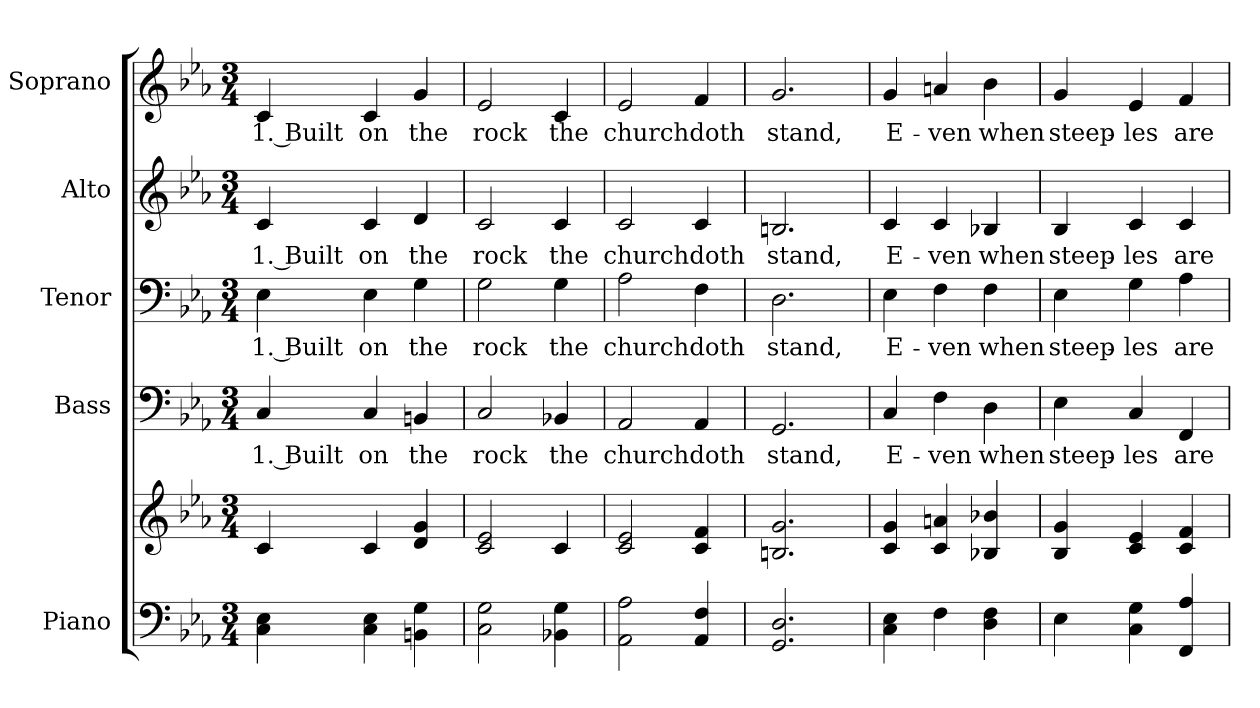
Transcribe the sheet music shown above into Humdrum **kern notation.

**kern	**kern	**kern	**text	**kern	**text	**kern	**text	**kern	**text
*part5	*part5	*part4	*part4	*part3	*part3	*part2	*part2	*part1	*part1
*staff6	*staff5	*staff4	*staff4	*staff3	*staff3	*staff2	*staff2	*staff1	*staff1
*I"Piano	*	*I"Bass	*	*I"Tenor	*	*I"Alto	*	*I"Soprano	*
*I'Pno.	*	*I'B.	*	*I'T.	*	*I'A.	*	*I'S.	*
!!LO:PB:g=z
*clefF4	*clefG2	*clefF4	*	*clefF4	*	*clefG2	*	*clefG2	*
*k[b-e-a-]	*k[b-e-a-]	*k[b-e-a-]	*	*k[b-e-a-]	*	*k[b-e-a-]	*	*k[b-e-a-]	*
*E-:	*E-:	*E-:	*	*E-:	*	*E-:	*	*E-:	*
*M3/4	*M3/4	*M3/4	*	*M3/4	*	*M3/4	*	*M3/4	*
*MM160	*MM160	*MM160	*	*MM160	*	*MM160	*	*MM160	*
=1	=1	=1	=1	=1	=1	=1	=1	=1	=1
!	!	!	!LO:LY:b:color=#000000	!	!	!	!	!	!
!	!	!	!	!	!LO:LY:b:color=#000000	!	!	!	!
!	!	!	!	!	!	!	!LO:LY:b:color=#000000	!	!
!	!	!	!	!	!	!	!	!	!LO:LY:b:color=#000000
4Ci\ 4E-i	4ci/	4Ci/	1. Built	4E-i\	1. Built	4ci/	1. Built	4ci/	1. Built
!	!	!	!LO:LY:b:color=#000000	!	!	!	!	!	!
!	!	!	!	!	!LO:LY:b:color=#000000	!	!	!	!
!	!	!	!	!	!	!	!LO:LY:b:color=#000000	!	!
!	!	!	!	!	!	!	!	!	!LO:LY:b:color=#000000
4Ci\ 4E-i	4ci/	4Ci/	on	4E-i\	on	4ci/	on	4ci/	on
!	!	!	!LO:LY:b:color=#000000	!	!	!	!	!	!
!	!	!	!	!	!LO:LY:b:color=#000000	!	!	!	!
!	!	!	!	!	!	!	!LO:LY:b:color=#000000	!	!
!	!	!	!	!	!	!	!	!	!LO:LY:b:color=#000000
4BBni\ 4Gi	4di/ 4gi	4BBni/	the	4Gi\	the	4di/	the	4gi/	the
=2	=2	=2	=2	=2	=2	=2	=2	=2	=2
!	!	!	!LO:LY:b:color=#000000	!	!	!	!	!	!
!	!	!	!	!	!LO:LY:b:color=#000000	!	!	!	!
!	!	!	!	!	!	!	!LO:LY:b:color=#000000	!	!
!	!	!	!	!	!	!	!	!	!LO:LY:b:color=#000000
2Ci\ 2Gi	2ci/ 2e-i	2Ci/	rock	2Gi\	rock	2ci/	rock	2e-i/	rock
!	!	!	!LO:LY:b:color=#000000	!	!	!	!	!	!
!	!	!	!	!	!LO:LY:b:color=#000000	!	!	!	!
!	!	!	!	!	!	!	!LO:LY:b:color=#000000	!	!
!	!	!	!	!	!	!	!	!	!LO:LY:b:color=#000000
4BB-Xi\ 4Gi	4ci/	4BB-Xi/	the	4Gi\	the	4ci/	the	4ci/	the
=3	=3	=3	=3	=3	=3	=3	=3	=3	=3
!	!	!	!LO:LY:b:color=#000000	!	!	!	!	!	!
!	!	!	!	!	!LO:LY:b:color=#000000	!	!	!	!
!	!	!	!	!	!	!	!LO:LY:b:color=#000000	!	!
!	!	!	!	!	!	!	!	!	!LO:LY:b:color=#000000
2AA-i\ 2A-i	2ci/ 2e-i	2AA-i/	church	2A-i\	church	2ci/	church	2e-i/	church
!	!	!	!LO:LY:b:color=#000000	!	!	!	!	!	!
!	!	!	!	!	!LO:LY:b:color=#000000	!	!	!	!
!	!	!	!	!	!	!	!LO:LY:b:color=#000000	!	!
!	!	!	!	!	!	!	!	!	!LO:LY:b:color=#000000
4AA-i/ 4Fi	4ci/ 4fi	4AA-i/	doth	4Fi\	doth	4ci/	doth	4fi/	doth
!!LO:PB:g=z
=4	=4	=4	=4	=4	=4	=4	=4	=4	=4
!	!	!	!LO:LY:b:color=#000000	!	!	!	!	!	!
!	!	!	!	!	!LO:LY:b:color=#000000	!	!	!	!
!	!	!	!	!	!	!	!LO:LY:b:color=#000000	!	!
!	!	!	!	!	!	!	!	!	!LO:LY:b:color=#000000
2.GGi/ 2.Di	2.Bni/ 2.gi	2.GGi/	stand,	2.Di\	stand,	2.Bni/	stand,	2.gi/	stand,
=5	=5	=5	=5	=5	=5	=5	=5	=5	=5
!	!	!	!LO:LY:b:color=#000000	!	!	!	!	!	!
!	!	!	!	!	!LO:LY:b:color=#000000	!	!	!	!
!	!	!	!	!	!	!	!LO:LY:b:color=#000000	!	!
!	!	!	!	!	!	!	!	!	!LO:LY:b:color=#000000
4Ci\ 4E-i	4ci/ 4gi	4Ci/	E-	4E-i\	E-	4ci/	E-	4gi/	E-
!	!	!	!LO:LY:b:color=#000000	!	!	!	!	!	!
!	!	!	!	!	!LO:LY:b:color=#000000	!	!	!	!
!	!	!	!	!	!	!	!LO:LY:b:color=#000000	!	!
!	!	!	!	!	!	!	!	!	!LO:LY:b:color=#000000
4Fi\	4ci/ 4ani	4Fi\	-ven	4Fi\	-ven	4ci/	-ven	4ani/	-ven
!	!	!	!LO:LY:b:color=#000000	!	!	!	!	!	!
!	!	!	!	!	!LO:LY:b:color=#000000	!	!	!	!
!	!	!	!	!	!	!	!LO:LY:b:color=#000000	!	!
!	!	!	!	!	!	!	!	!	!LO:LY:b:color=#000000
4Di\ 4Fi	4B-Xi/ 4b-Xi	4Di\	when	4Fi\	when	4B-Xi/	when	4b-i\	when
=6	=6	=6	=6	=6	=6	=6	=6	=6	=6
!	!	!	!LO:LY:b:color=#000000	!	!	!	!	!	!
!	!	!	!	!	!LO:LY:b:color=#000000	!	!	!	!
!	!	!	!	!	!	!	!LO:LY:b:color=#000000	!	!
!	!	!	!	!	!	!	!	!	!LO:LY:b:color=#000000
4E-i\	4B-i/ 4gi	4E-i\	steep-	4E-i\	steep-	4B-i/	steep-	4gi/	steep-
!	!	!	!LO:LY:b:color=#000000	!	!	!	!	!	!
!	!	!	!	!	!LO:LY:b:color=#000000	!	!	!	!
!	!	!	!	!	!	!	!LO:LY:b:color=#000000	!	!
!	!	!	!	!	!	!	!	!	!LO:LY:b:color=#000000
4Ci\ 4Gi	4ci/ 4e-i	4Ci/	-les	4Gi\	-les	4ci/	-les	4e-i/	-les
!	!	!	!LO:LY:b:color=#000000	!	!	!	!	!	!
!	!	!	!	!	!LO:LY:b:color=#000000	!	!	!	!
!	!	!	!	!	!	!	!LO:LY:b:color=#000000	!	!
!	!	!	!	!	!	!	!	!	!LO:LY:b:color=#000000
4FFi/ 4A-i	4ci/ 4fi	4FFi/	are	4A-i\	are	4ci/	are	4fi/	are
=	=	=	=	=	=	=	=	=	=
*-	*-	*-	*-	*-	*-	*-	*-	*-	*-
